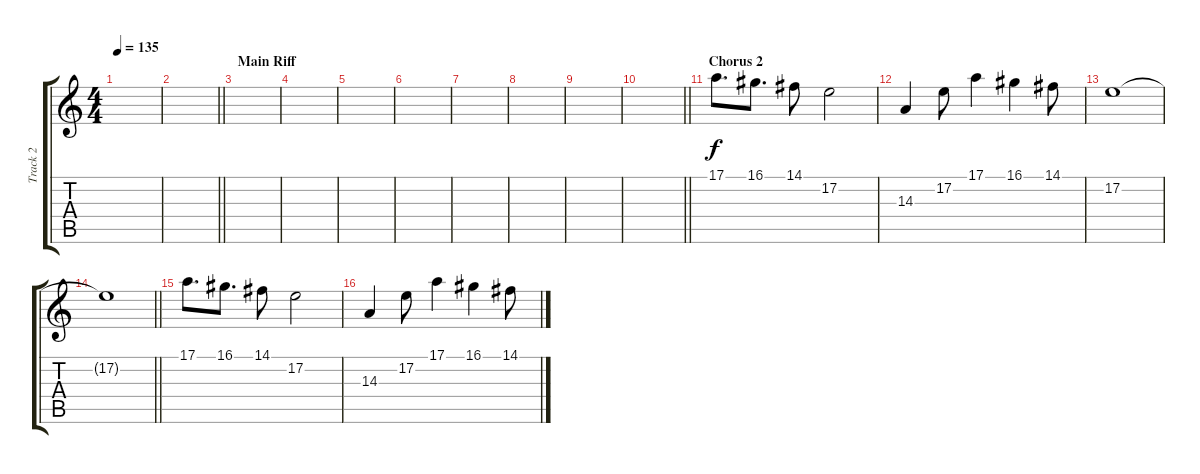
\track ("Track 2" "Track 2") {instrument brightacousticpiano}
\staff {score tabs}
\tuning (E4 B3 G3 D3 A2 E2) {hide}
\ts (4 4)
\tempo 135
\clef g2
\ks c
|
\barLineRight lightlight
|
\section ("" "Main Riff")
|
|
|
|
|
|
|
\barLineRight lightlight
|
\section ("" "Chorus 2")
17.1.8{d} 16.1.8{d} 14.1.8 17.2.2 |
14.3.4 17.2.8 17.1.4 16.1.4 14.1.8 |
17.2.1 |
\barLineRight lightlight
17.2{t}.1 |
17.1.8{d} 16.1.8{d} 14.1.8 17.2.2 |
14.3.4 17.2.8 17.1.4 16.1.4 14.1.8
